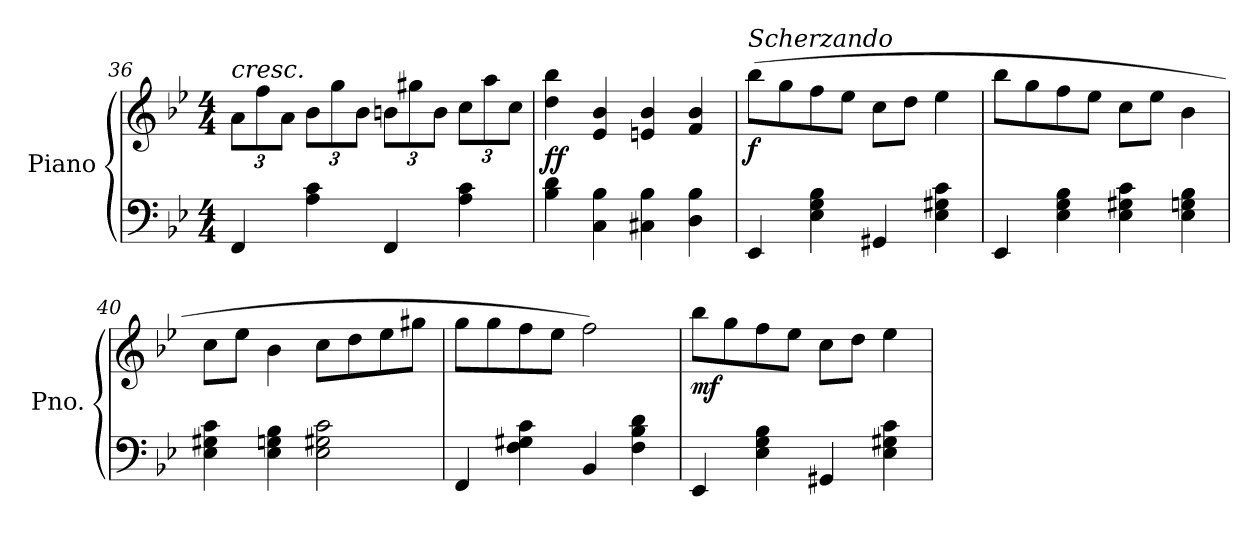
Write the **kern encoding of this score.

**kern	**kern	**dynam
*part1	*part1	*part1
*staff2	*staff1	*staff1/2
*I"Piano	*	*
*I'Pno.	*	*
!!LO:LB:g=z
*clefF4	*clefG2	*
*k[b-e-]	*k[b-e-]	*
*M4/4	*M4/4	*
*	*Xbrackettup	*
=36	=36	=36
!	!LO:TX:a:i:t=cresc.	!
4FF/	12a\L	.
.	12ff\	.
.	12a\J	.
4A\ 4c\	12b-\L	.
.	12gg\	.
.	12b-\J	.
4FF/	12bn\L	.
.	12gg#X\	.
.	12b\J	.
4A\ 4c\	12cc\L	.
.	12aa\	.
.	12cc\J	.
=37	=37	=37
!	!	!LO:DY:a=2
4B-\ 4d\	4dd\ 4bb-\	ff
4C\ 4B-\	4e-/ 4b-/	.
4C#X\ 4B-\	4en/ 4b-/	.
4D\ 4B-\	4f/ 4b-/	.
=38	=38	=38
!	!LO:TX:a:i:t=Scherzando	!
!	!	!LO:DY:b
4EE-/	(8bb-\L	f
.	8gg\	.
4E-\ 4G\ 4B-\	8ff\	.
.	8ee-\J	.
4GG#X/	8cc\L	.
.	8dd\J	.
4E-\ 4G#X\ 4c\	4ee-\	.
=39	=39	=39
4EE-/	8bb-\L	.
.	8gg\	.
4E-\ 4G\ 4B-\	8ff\	.
.	8ee-\J	.
4E-\ 4G#X\ 4c\	8cc\L	.
.	8ee-\J	.
4E-\ 4Gn\ 4B-\	4b-\	.
=40	=40	=40
4E-\ 4G#X\ 4c\	8cc\L	.
.	8ee-\J	.
4E-\ 4Gn\ 4B-\	4b-\	.
2E-\ 2G#X\ 2c\	8cc\L	.
.	8dd\	.
.	8ee-\	.
.	8gg#X\J	.
!!LO:LB:g=z
=41	=41	=41
4FF/	8gg\L	.
.	8gg\	.
4F\ 4G#X\ 4c\	8ff\	.
.	8ee-\J	.
4BB-/	2ff\)	.
4F\ 4B-\ 4d\	.	.
=42	=42	=42
!	!	!LO:DY:b
4EE-/	8bb-\L	mf
.	8gg\	.
4E-\ 4G\ 4B-\	8ff\	.
.	8ee-\J	.
4GG#X/	8cc\L	.
.	8dd\J	.
4E-\ 4G#X\ 4c\	4ee-\	.
=	=	=
*-	*-	*-
